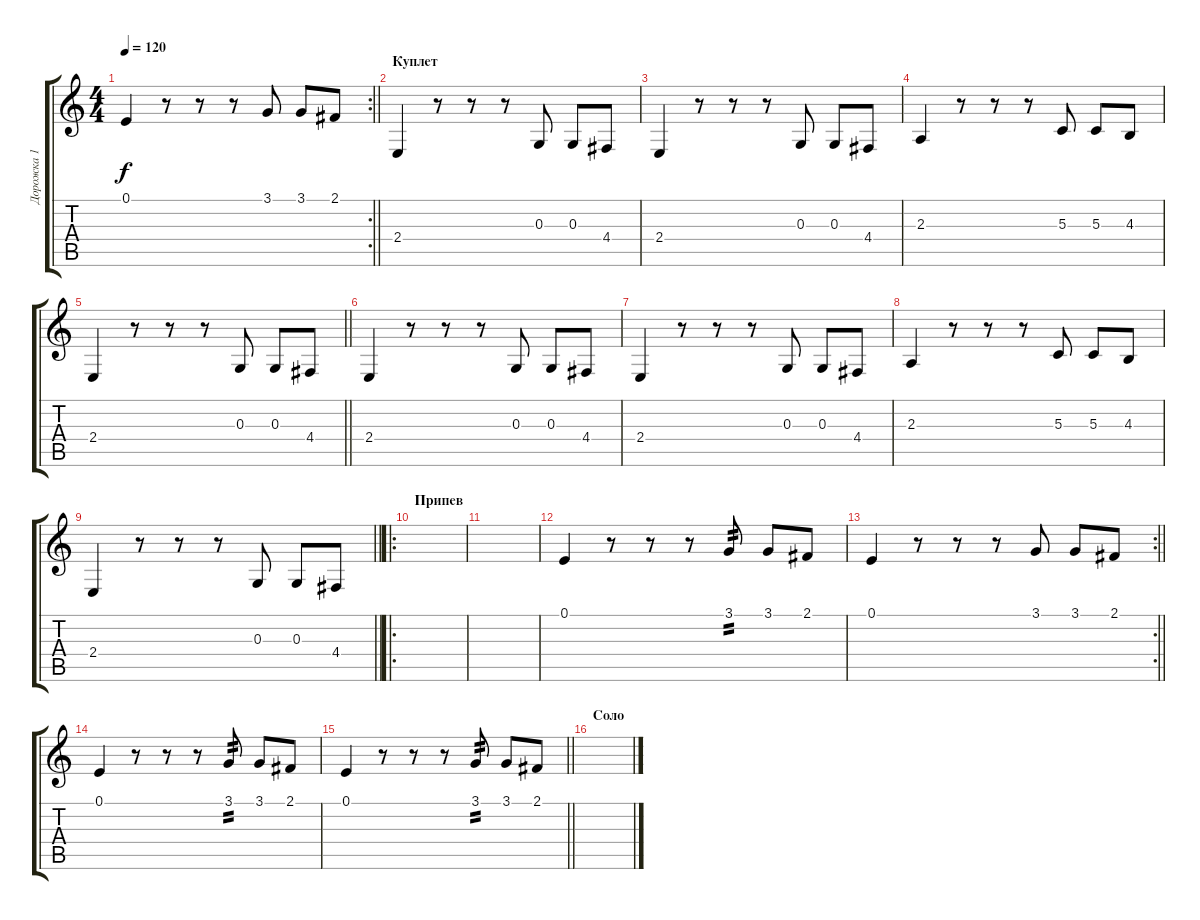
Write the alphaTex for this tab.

\track ("Дорожка 1" "Дорожка 1") {instrument lead2sawtooth}
\staff {score tabs}
\tuning (E4 B3 G3 D3 A2 E2) {hide}
\rc 2
\ts (4 4)
\tempo 120
\clef g2
\barLineRight lightlight
\ks c
0.1.4{dy f} r.8 r.8 r.8 3.1.8 3.1.8 2.1.8 |
\section ("" "Куплет")
2.4.4 r.8 r.8 r.8 0.3.8 0.3.8 4.4.8 |
2.4.4 r.8 r.8 r.8 0.3.8 0.3.8 4.4.8 |
2.3.4 r.8 r.8 r.8 5.3.8 5.3.8 4.3.8 |
\barLineRight lightlight
2.4.4 r.8 r.8 r.8 0.3.8 0.3.8 4.4.8 |
2.4.4 r.8 r.8 r.8 0.3.8 0.3.8 4.4.8 |
2.4.4 r.8 r.8 r.8 0.3.8 0.3.8 4.4.8 |
2.3.4 r.8 r.8 r.8 5.3.8 5.3.8 4.3.8 |
\barLineRight lightlight
2.4.4 r.8 r.8 r.8 0.3.8 0.3.8 4.4.8 |
\ro
\section ("" "Припев")
|
|
0.1.4 r.8 r.8 r.8 3.1.8{tp 2} 3.1.8 2.1.8 |
\rc 2
\barLineRight lightlight
0.1.4 r.8 r.8 r.8 3.1.8 3.1.8 2.1.8 |
0.1.4 r.8 r.8 r.8 3.1.8{tp 2} 3.1.8 2.1.8 |
\barLineRight lightlight
0.1.4 r.8 r.8 r.8 3.1.8{tp 2} 3.1.8 2.1.8 |
\section ("" "Соло")
